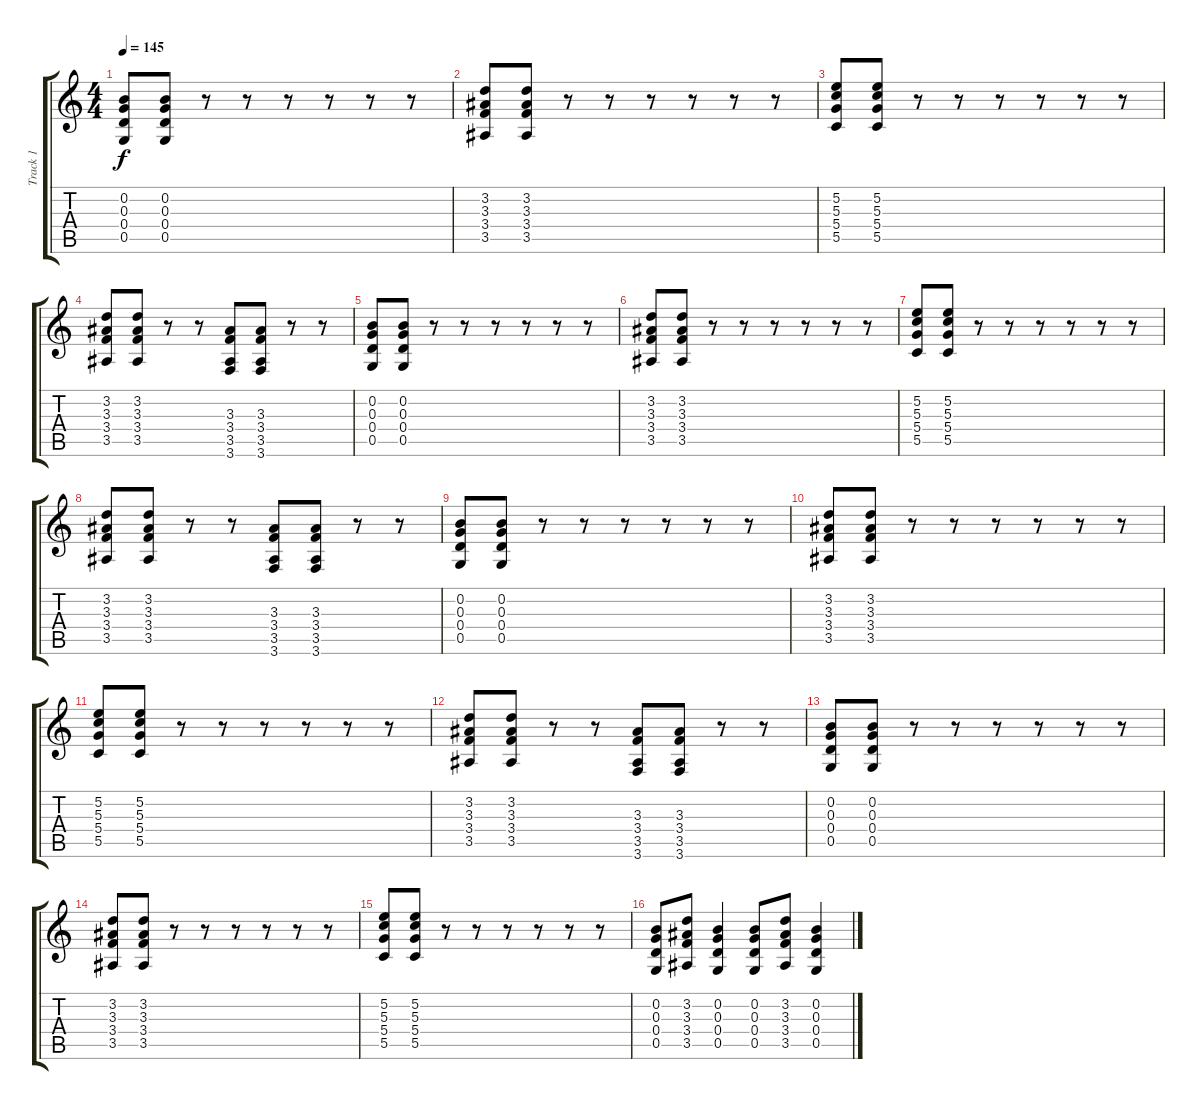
\track ("Track 1" "Track 1") {instrument acousticguitarsteel}
\staff {score tabs}
\tuning (D4 B3 G3 D3 G2 D2) {hide}
\ts (4 4)
\tempo 145
\clef g2
\ks c
(0.2 0.3 0.4 0.5).8{dy f volume 8} (0.2 0.3 0.4 0.5).8 r.8 r.8 r.8 r.8 r.8 r.8 |
(3.2 3.3 3.4 3.5).8 (3.2 3.3 3.4 3.5).8 r.8 r.8 r.8 r.8 r.8 r.8 |
(5.2 5.3 5.4 5.5).8 (5.2 5.3 5.4 5.5).8 r.8 r.8 r.8 r.8 r.8 r.8 |
(3.2 3.3 3.4 3.5).8 (3.2 3.3 3.4 3.5).8 r.8 r.8 (3.3 3.4 3.5 3.6).8 (3.3 3.4 3.5 3.6).8 r.8 r.8 |
(0.2 0.3 0.4 0.5).8 (0.2 0.3 0.4 0.5).8 r.8 r.8 r.8 r.8 r.8 r.8 |
(3.2 3.3 3.4 3.5).8 (3.2 3.3 3.4 3.5).8 r.8 r.8 r.8 r.8 r.8 r.8 |
(5.2 5.3 5.4 5.5).8 (5.2 5.3 5.4 5.5).8 r.8 r.8 r.8 r.8 r.8 r.8 |
(3.2 3.3 3.4 3.5).8 (3.2 3.3 3.4 3.5).8 r.8 r.8 (3.3 3.4 3.5 3.6).8 (3.3 3.4 3.5 3.6).8 r.8 r.8 |
(0.2 0.3 0.4 0.5).8 (0.2 0.3 0.4 0.5).8 r.8 r.8 r.8 r.8 r.8 r.8 |
(3.2 3.3 3.4 3.5).8 (3.2 3.3 3.4 3.5).8 r.8 r.8 r.8 r.8 r.8 r.8 |
(5.2 5.3 5.4 5.5).8 (5.2 5.3 5.4 5.5).8 r.8 r.8 r.8 r.8 r.8 r.8 |
(3.2 3.3 3.4 3.5).8 (3.2 3.3 3.4 3.5).8 r.8 r.8 (3.3 3.4 3.5 3.6).8 (3.3 3.4 3.5 3.6).8 r.8 r.8 |
(0.2 0.3 0.4 0.5).8 (0.2 0.3 0.4 0.5).8 r.8 r.8 r.8 r.8 r.8 r.8 |
(3.2 3.3 3.4 3.5).8 (3.2 3.3 3.4 3.5).8 r.8 r.8 r.8 r.8 r.8 r.8 |
(5.2 5.3 5.4 5.5).8 (5.2 5.3 5.4 5.5).8 r.8 r.8 r.8 r.8 r.8 r.8 |
(0.2 0.3 0.4 0.5).8 (3.2 3.3 3.4 3.5).8 (0.2 0.3 0.4 0.5).4 (0.2 0.3 0.4 0.5).8 (3.2 3.3 3.4 3.5).8 (0.2 0.3 0.4 0.5).4
